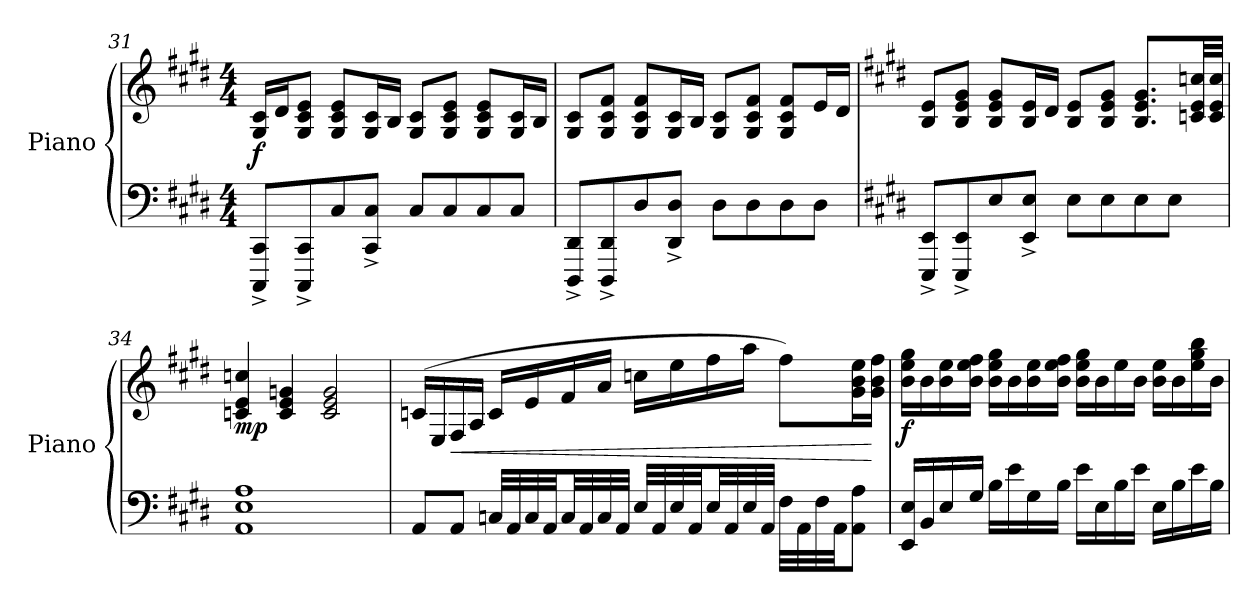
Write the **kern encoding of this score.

**kern	**kern	**dynam
*part1	*part1	*part1
*staff2	*staff1	*staff1/2
*I"Piano	*	*
*I'Piano	*	*
*clefF4	*clefG2	*
*k[f#c#g#d#]	*k[f#c#g#d#]	*
*M4/4	*M4/4	*
=31	=31	=31
!	!	!LO:DY:b
8CCC#/^< 8CC#/^<L	16G#/ 16c#/LL	f
.	16d#/J	.
8CCC#/^< 8CC#/^<	8G#/ 8c#/ 8e/J	.
8C#/	8G#/ 8c#/ 8e/L	.
8CC#/^< 8C#/^<J	16G#/ 16c#/L	.
.	16B/JJ	.
8C#/L	8G#/ 8c#/L	.
8C#/	8G#/ 8c#/ 8e/J	.
8C#/	8G#/ 8c#/ 8e/L	.
8C#/J	16G#/ 16c#/L	.
.	16B/JJ	.
=32	=32	=32
8DDD#/^< 8DD#/^<L	8G#/ 8c#/L	.
8DDD#/^< 8DD#/^<	8G#/ 8c#/ 8f#/J	.
8D#/	8G#/ 8c#/ 8f#/L	.
8DD#/^< 8D#/^<J	16G#/ 16c#/L	.
.	16B/JJ	.
8D#\L	8G#/ 8c#/L	.
8D#\	8G#/ 8c#/ 8f#/J	.
8D#\	8G#/ 8c#/ 8f#/L	.
8D#\J	16e/L	.
.	16d#/JJ	.
!!LO:PB:g=z
=33	=33	=33
*k[f#c#g#d#]	*k[f#c#g#d#]	*
8EEE/^< 8EE/^<L	8B/ 8e/L	.
8EEE/^< 8EE/^<	8B/ 8e/ 8g#/J	.
8E/	8B/ 8e/ 8g#/L	.
8EE/^< 8E/^<J	16B/ 16e/L	.
.	16d#/JJ	.
8E\L	8B/ 8e/L	.
8E\	8B/ 8e/ 8g#/J	.
8E\	8.B/ 8.e/ 8.g#/L	.
8E\J	.	.
.	32cn/ 32e/ 32ccn/LL	.
.	32c/ 32e/ 32cc/JJJ	.
=34	=34	=34
*^	*	*
*	*^	*	*
!	!	!	!	!LO:DY:b
1A	1E	1AA	4cn/ 4e/ 4ccn/	mp
.	.	.	4c/ 4e/ 4gn/	.
.	.	.	2c/ 2e/ 2g/	.
*v	*v	*v	*	*
=35	=35	=35
8AA/L	(>16cn/LL	.
.	16E/	.
!	!	!LO:HP:b
8AA/J	16F#/	<
.	16A/JJ	.
32Cn/LLL	16c/LL	.
32AA/	.	.
32C/	16e/	.
32AA/JJ	.	.
32C/LL	16f#/	.
32AA/	.	.
32C/	16a/JJ	.
32AA/JJJ	.	.
32E/LLL	16ccn\LL	.
32AA/	.	.
32E/	16ee\	.
32AA/JJ	.	.
32E/LL	16ff#\	.
32AA/	.	.
32E/	16aa\JJ	.
32AA/JJJ	.	.
32F#\LLL	8ff#\L)	.
32AA\	.	.
32F#\	.	.
32AA\JJ	.	.
8AA\ 8A\J	16g#\ 16b\ 16ee\L	.
.	16g#\ 16b\ 16ff#\JJ	[
!!LO:LB:g=z
=36	=36	=36
!	!	!LO:DY:b
16EE/ 16E/LL	16b\ 16ee\ 16gg#\LL	f
16BB/	16b\	.
16E/	16b\ 16ee\	.
16G#/JJ	16b\ 16ee\ 16ff#\JJ	.
16B\LL	16b\ 16ee\ 16gg#\LL	.
16e\	16b\	.
16G#\	16b\ 16ee\	.
16B\JJ	16b\ 16ee\ 16ff#\JJ	.
16e\LL	16b\ 16ee\ 16gg#\LL	.
16E\	16b\	.
16B\	16ee\	.
16e\JJ	16b\JJ	.
16E\LL	16b\ 16ee\LL	.
16B\	16b\	.
16e\	16ee\ 16gg#\ 16bb\	.
16B\JJ	16b\JJ	.
=	=	=
*-	*-	*-
